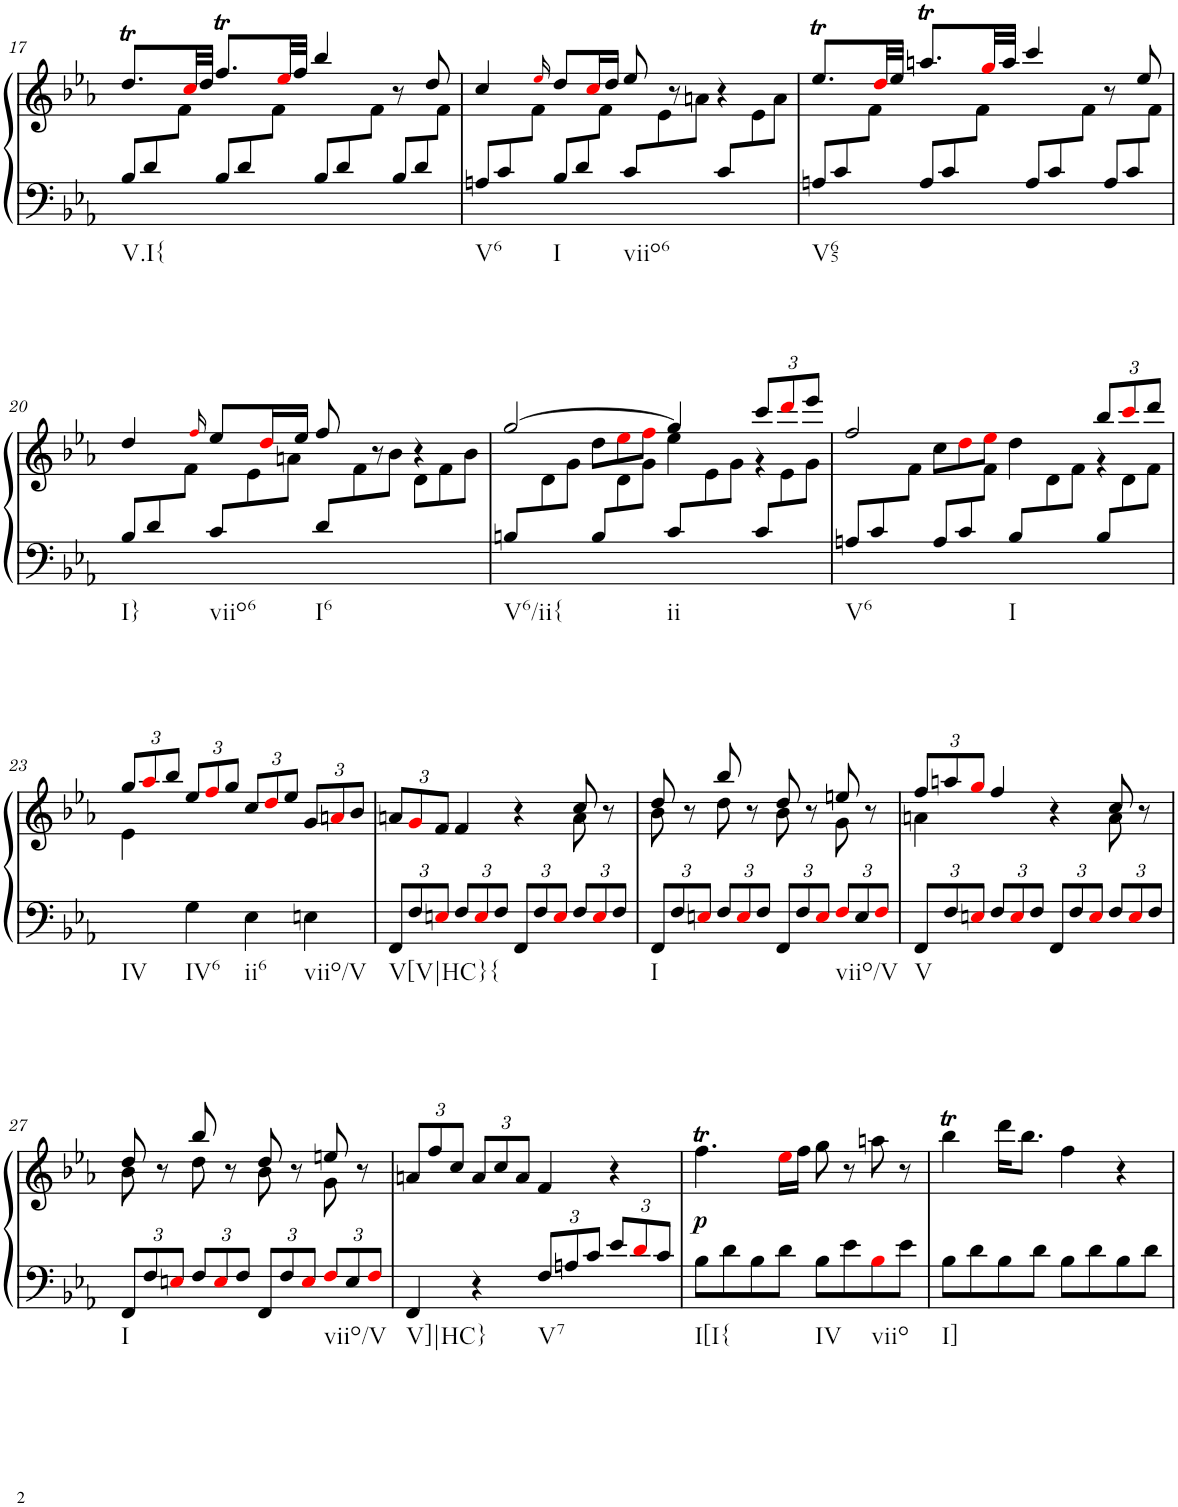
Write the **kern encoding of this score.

**kern	**kern	**dynam
*part1	*part1	*part1
*staff2	*staff1	*staff1/2
*I"Piano	*	*
*I'Pno.	*	*
!!LO:PB:g=z
*clefF4	*clefG2	*
*k[b-e-a-]	*k[b-e-a-]	*
*M4/4	*M4/4	*
*met(c)	*met(c)	*
*Xbrackettup	*	*
=17	=17	=17
*	*^	*
!LO:TX:b:t=V.I{	!	!	!
12B-/L	8.ddt/L	6ryy	.
12d/	.	.	.
12ryy	.	12f\J	.
.	32cci/LL	.	.
.	32dd/JJJ	.	.
12B-/L	8.ffT/L	6ryy	.
12d/	.	.	.
12ryy	.	12f\J	.
.	32ee-i/LL	.	.
.	32ff/JJJ	.	.
12B-/L	4bb-/	6ryy	.
12d/	.	.	.
12ryy	.	12f\J	.
12B-/L	8r	6ryy	.
12d/	.	.	.
.	8dd/	.	.
12ryy	.	12f\J	.
=18	=18	=18	=18
!LO:TX:b:t=V6	!	!	!
12An/L	4cc/	6ryy	.
12c/	.	.	.
12ryy	.	12f\J	.
.	16qee-i/	.	.
!LO:TX:b:t=I	!	!	!
12B-/L	8dd/L	6ryy	.
12d/	.	.	.
.	16cci/L	.	.
12ryy	.	12f\J	.
.	16dd/JJ	.	.
!LO:TX:b:t=viio6	!	!	!
12c/L	8ee-/	12ryy	.
6ryy	.	12e-\	.
.	8r	.	.
.	.	12an\J	.
12c/L	4r	12ryy	.
6ryy	.	12e-\	.
.	.	12a\J	.
=19	=19	=19	=19
!LO:TX:b:t=V65	!	!	!
12An/L	8.ee-T/L	6ryy	.
12c/	.	.	.
12ryy	.	12f\J	.
.	32ddi/LL	.	.
.	32ee-/JJJ	.	.
12A/L	8.aant/L	6ryy	.
12c/	.	.	.
12ryy	.	12f\J	.
.	32ggi/LL	.	.
.	32aa/JJJ	.	.
12A/L	4ccc/	6ryy	.
12c/	.	.	.
12ryy	.	12f\J	.
12A/L	8r	6ryy	.
12c/	.	.	.
.	8ee-/	.	.
12ryy	.	12f\J	.
!!LO:LB:g=z	!!
=20	=20	=20	=20
!LO:TX:b:t=I}	!	!	!
12B-/L	4dd/	6ryy	.
12d/	.	.	.
12ryy	.	12f\J	.
.	16qffi/	.	.
!LO:TX:b:t=viio6	!	!	!
12c/L	8ee-/L	12ryy	.
6ryy	.	12e-\	.
.	16ddi/L	.	.
.	.	12an\J	.
.	16ee-/JJ	.	.
!LO:TX:b:t=I6	!	!	!
12d/L	8ff/	12ryy	.
12%5ryy	.	12f\	.
.	8r	.	.
.	.	12b-\J	.
*	*	*Xbrackettup	*
.	4r	12d\L	.
.	.	12f\	.
.	.	12b-\J	.
=21	=21	=21	=21
*	*	*^	*
!LO:TX:b:t=V6/ii{	!	!	!	!
12Bn/L	[2gg/	4ryy	12ryy	.
6ryy	.	.	12d\	.
.	.	.	12g\J	.
12B/L	.	12dd\L	12ryy	.
6ryy	.	12ee-i\	12d\	.
.	.	12ffi\J	12g\J	.
!LO:TX:b:t=ii	!	!	!	!
12c/L	4gg/]	4ee-\	12ryy	.
6ryy	.	.	12e-\	.
.	.	.	12g\J	.
12c/L	12ccc/L	4r	12ryy	.
6ryy	12dddi/	.	12e-\	.
.	12eee-/J	.	12g\J	.
=22	=22	=22	=22	=22
!LO:TX:b:t=V6	!	!	!	!
12An/L	2ff/	4ryy	6ryy	.
12c/	.	.	.	.
12ryy	.	.	12f\J	.
12A/L	.	12cc\L	6ryy	.
12c/	.	12ddi\	.	.
12ryy	.	12ee-i\J	12f\J	.
!LO:TX:b:t=I	!	!	!	!
12B-/L	4dd\	4ryy	12ryy	.
6ryy	.	.	12d\	.
.	.	.	12f\J	.
12B-/L	12bb-/L	4r	12ryy	.
6ryy	12ccci/	.	12d\	.
.	12ddd/J	.	12f\J	.
!!LO:LB:g=z
=23	=23	=23	=23	=23
!LO:TX:b:t=IV	!	!	!	!
*	*	*v	*v	*
4ryy	12gg/L	4e-\	.
.	12aa-i/	.	.
.	12bb-/J	.	.
!LO:TX:b:t=IV6	!	!	!
4G\	12ee-/L	2.ryy	.
.	12ffi/	.	.
.	12gg/J	.	.
!LO:TX:b:t=ii6	!	!	!
4E-\	12cc/L	.	.
.	12ddi/	.	.
.	12ee-/J	.	.
!LO:TX:b:t=viio/V	!	!	!
4En\	12g/L	.	.
.	12ani/	.	.
.	12b-/J	.	.
=24	=24	=24	=24
!LO:TX:b:t=V[V|HC}{	!	!	!
12FF/L	12an/L	2.ryy	.
12F/	12gi/	.	.
12Eni/J	12f/J	.	.
12F/L	4f/	.	.
12Ei/	.	.	.
12F/J	.	.	.
12FF/L	4r	.	.
12F/	.	.	.
12Ei/J	.	.	.
12F/L	8cc/	8a\	.
12Ei/	.	.	.
.	8r	8ryy	.
12F/J	.	.	.
=25	=25	=25	=25
!LO:TX:b:t=I	!	!	!
12FF/L	8dd/	8b-\	.
12F/	.	.	.
.	8r	8ryy	.
12Eni/J	.	.	.
12F/L	8bb-/	8dd\	.
12Ei/	.	.	.
.	8r	8ryy	.
12F/J	.	.	.
12FF/L	8dd/	8b-\	.
12F/	.	.	.
.	8r	8ryy	.
12Ei/J	.	.	.
!LO:TX:b:t=viio/V	!	!	!
12Fi/L	8een/	8g\	.
12E/	.	.	.
.	8r	8ryy	.
12Fi/J	.	.	.
=26	=26	=26	=26
!LO:TX:b:t=V	!	!	!
12FF/L	12ff/L	4an\	.
12F/	12aan/	.	.
12Eni/J	12ggi/J	.	.
12F/L	4ff/	2ryy	.
12Ei/	.	.	.
12F/J	.	.	.
12FF/L	4r	.	.
12F/	.	.	.
12Ei/J	.	.	.
12F/L	8cc/	8a\	.
12Ei/	.	.	.
.	8r	8ryy	.
12F/J	.	.	.
!!LO:LB:g=z	!!
=27	=27	=27	=27
!LO:TX:b:t=I	!	!	!
12FF/L	8dd/	8b-\	.
12F/	.	.	.
.	8r	8ryy	.
12Eni/J	.	.	.
12F/L	8bb-/	8dd\	.
12Ei/	.	.	.
.	8r	8ryy	.
12F/J	.	.	.
12FF/L	8dd/	8b-\	.
12F/	.	.	.
.	8r	8ryy	.
12Ei/J	.	.	.
!LO:TX:b:t=viio/V	!	!	!
12Fi/L	8een/	8g\	.
12E/	.	.	.
.	8r	8ryy	.
12Fi/J	.	.	.
*	*v	*v	*
=28	=28	=28
!LO:TX:b:t=V]|HC}	!	!
4FF/	12an/L	.
.	12ff/	.
.	12cc/J	.
4r	12a/L	.
.	12cc/	.
.	12a/J	.
!LO:TX:b:t=V7	!	!
12F/L	4f/	.
12An/	.	.
12c/J	.	.
12e-/L	4r	.
12di/	.	.
12c/J	.	.
=29	=29	=29
!LO:TX:b:t=I[I{	!	!
!	!	!LO:DY:b
8B-\L	4.ffT\	p
8d\	.	.
8B-\	.	.
8d\J	16ee-i\LL	.
.	16ff\JJ	.
!LO:TX:b:t=IV	!	!
8B-\L	8gg\	.
8e-\	8r	.
!LO:TX:b:t=viio	!	!
8B-i\	8aan\	.
8e-\J	8r	.
=30	=30	=30
!LO:TX:b:t=I]	!	!
8B-\L	4bb-T\	.
8d\	.	.
8B-\	16ddd\KL	.
.	8.bb-\J	.
8d\J	.	.
8B-\L	4ff\	.
8d\	.	.
8B-\	4r	.
8d\J	.	.
=	=	=
*-	*-	*-
